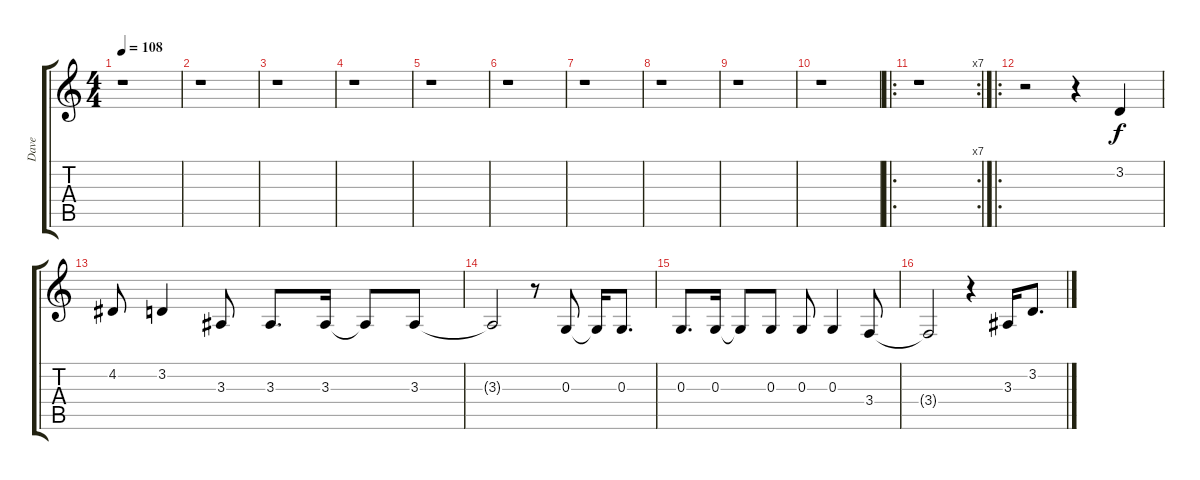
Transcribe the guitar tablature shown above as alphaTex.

\track ("Dave" "Dave") {instrument violin}
\staff {score tabs}
\tuning (E4 B3 G3 D3 A2 E2) {hide}
\ts (4 4)
\tempo 108
\clef g2
\ks c
r.1{dy f instrument violin} |
r.1 |
r.1 |
r.1 |
r.1 |
r.1 |
r.1 |
r.1 |
r.1 |
r.1 |
\ro
\rc 7
r.1 |
\ro
r.2 r.4 3.2.4 |
4.2.8 3.2.4 3.3.8 3.3.8{d} 3.3.16 3.3{t}.8 3.3.8 |
3.3{t}.2 r.8 0.3.8 0.3{t}.16 0.3.8{d} |
0.3.8{d} 0.3.16 0.3{t}.8 0.3.8 0.3.8 0.3.4 3.4.8 |
3.4{t}.2 r.4 3.3.16 3.2.8{d}
